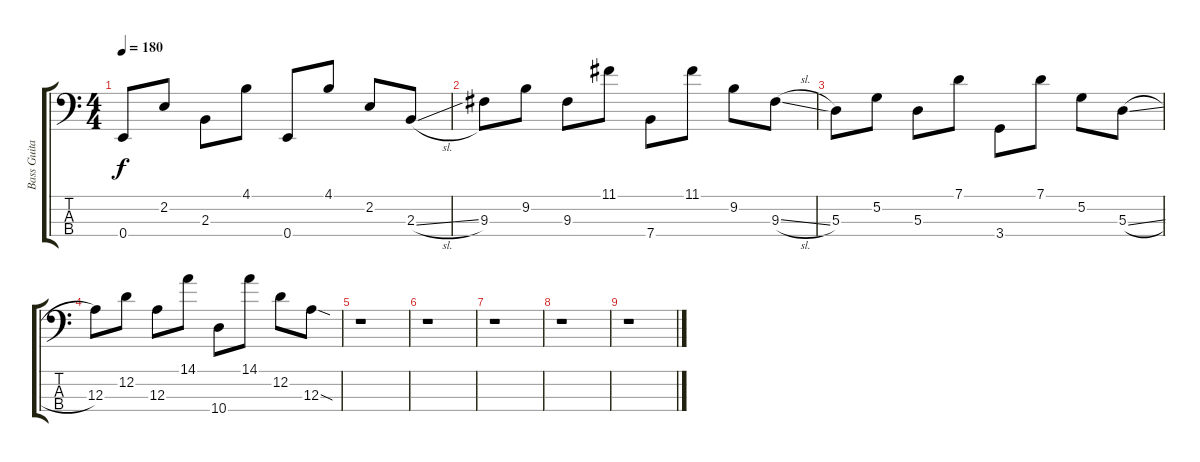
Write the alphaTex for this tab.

\track ("Bass Guitar" "Bass Guita") {instrument electricbassfinger}
\staff {score tabs}
\tuning (G2 D2 A1 E1) {hide}
\ts (4 4)
\tempo 180
\clef f4
\ks c
0.4.8{dy f} 2.2.8 2.3.8 4.1.8 0.4.8 4.1.8 2.2.8 2.3{sl}.8 |
9.3.8 9.2.8 9.3.8 11.1.8 7.4.8 11.1.8 9.2.8 9.3{sl}.8 |
5.3.8 5.2.8 5.3.8 7.1.8 3.4.8 7.1.8 5.2.8 5.3{sl}.8 |
12.3.8 12.2.8 12.3.8 14.1.8 10.4.8 14.1.8 12.2.8 12.3{sod}.8 |
r.1 |
r.1 |
r.1 |
r.1 |
r.1
